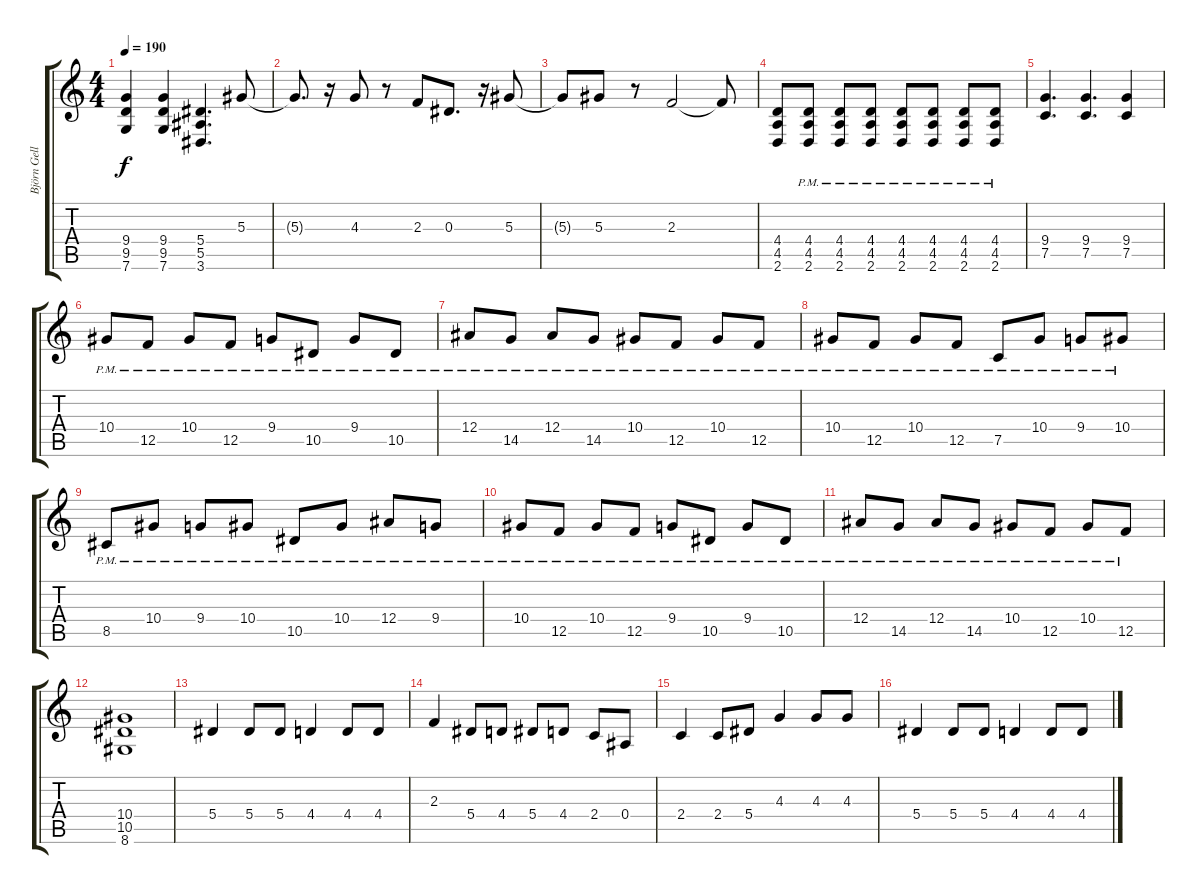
\track ("Björn Gellotte" "Björn Gell") {instrument distortionguitar}
\staff {score tabs}
\tuning (C4 G3 Eb3 Bb2 F2 C2) {hide}
\ts (4 4)
\tempo 190
\clef g2
\ks c
(9.4{t} 9.5{t} 7.6{t}).4{dy f} (9.4 9.5 7.6).4 (5.4 5.5 3.6).4{d} 5.3.8{balance 4} |
5.3{t}.8{d} r.16 4.3.8 r.8 2.3.8 0.3.8{d} r.16 5.3.8 |
5.3{t}.8 5.3.8 r.8 2.3.2 2.3{t}.8 |
(4.4 4.5 2.6).8 (4.4{pm} 4.5{pm} 2.6{pm}).8 (4.4{pm} 4.5{pm} 2.6{pm}).8 (4.4{pm} 4.5{pm} 2.6{pm}).8 (4.4{pm} 4.5{pm} 2.6{pm}).8 (4.4{pm} 4.5{pm} 2.6{pm}).8 (4.4{pm} 4.5{pm} 2.6{pm}).8 (4.4{pm} 4.5{pm} 2.6{pm}).8 |
(9.4 7.5).4{d} (9.4 7.5).4{d} (9.4 7.5).4 |
10.4{pm}.8 12.5{pm}.8 10.4{pm}.8 12.5{pm}.8 9.4{pm}.8 10.5{pm}.8 9.4{pm}.8 10.5{pm}.8 |
12.4{pm}.8 14.5{pm}.8 12.4{pm}.8 14.5{pm}.8 10.4{pm}.8 12.5{pm}.8 10.4{pm}.8 12.5{pm}.8 |
10.4{pm}.8 12.5{pm}.8 10.4{pm}.8 12.5{pm}.8 7.5{pm}.8 10.4{pm}.8 9.4{pm}.8 10.4{pm}.8 |
8.5{pm}.8 10.4{pm}.8 9.4{pm}.8 10.4{pm}.8 10.5{pm}.8 10.4{pm}.8 12.4{pm}.8 9.4{pm}.8 |
10.4{pm}.8 12.5{pm}.8 10.4{pm}.8 12.5{pm}.8 9.4{pm}.8 10.5{pm}.8 9.4{pm}.8 10.5{pm}.8 |
12.4{pm}.8 14.5{pm}.8 12.4{pm}.8 14.5{pm}.8 10.4{pm}.8 12.5{pm}.8 10.4{pm}.8 12.5{pm}.8 |
(10.4 10.5 8.6).1 |
5.4.4{balance 8} 5.4.8 5.4.8 4.4.4 4.4.8 4.4.8 |
2.3.4 5.4.8 4.4.8 5.4.8 4.4.8 2.4.8 0.4.8 |
2.4.4 2.4.8 5.4.8 4.3.4 4.3.8 4.3.8 |
5.4.4 5.4.8 5.4.8 4.4.4 4.4.8 4.4.8
